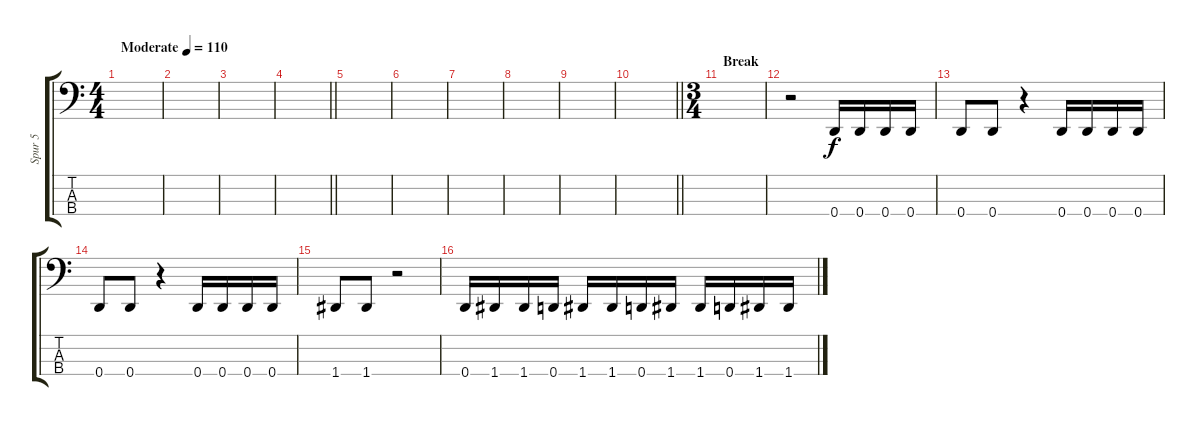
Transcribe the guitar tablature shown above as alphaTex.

\track ("Spur 5" "Spur 5") {instrument electricbassfinger}
\staff {score tabs}
\tuning (G2 D2 A1 D1) {hide}
\ts (4 4)
\tempo (110 "Moderate")
\clef f4
\ks c
|
|
|
\barLineRight lightlight
|
|
|
|
|
|
\barLineRight lightlight
|
\ts (3 4)
\section ("" "Break")
|
r.2 0.4.16 0.4.16 0.4.16 0.4.16 |
0.4.8 0.4.8 r.4 0.4.16 0.4.16 0.4.16 0.4.16 |
0.4.8 0.4.8 r.4 0.4.16 0.4.16 0.4.16 0.4.16 |
1.4.8 1.4.8 r.2 |
0.4.16 1.4.16 1.4.16 0.4.16 1.4.16 1.4.16 0.4.16 1.4.16 1.4.16 0.4.16 1.4.16 1.4.16
